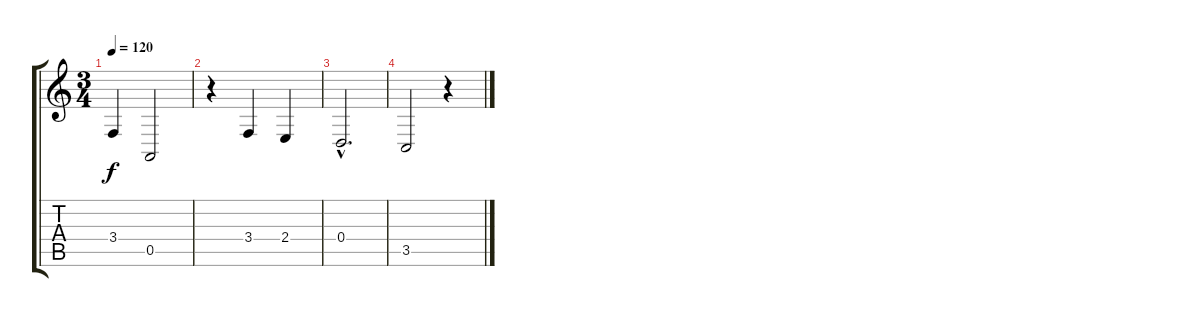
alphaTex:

\track "" {instrument voiceoohs}
\staff {score tabs}
\tuning (E4 B3 G3 D3 A2 E2) {hide}
\ts (3 4)
\tempo 120
\clef g2
\ks c
3.4.4{dy f} 0.5.2 |
r.4 3.4.4 2.4.4 |
0.4{hac}.2{d} |
3.5.2 r.4
